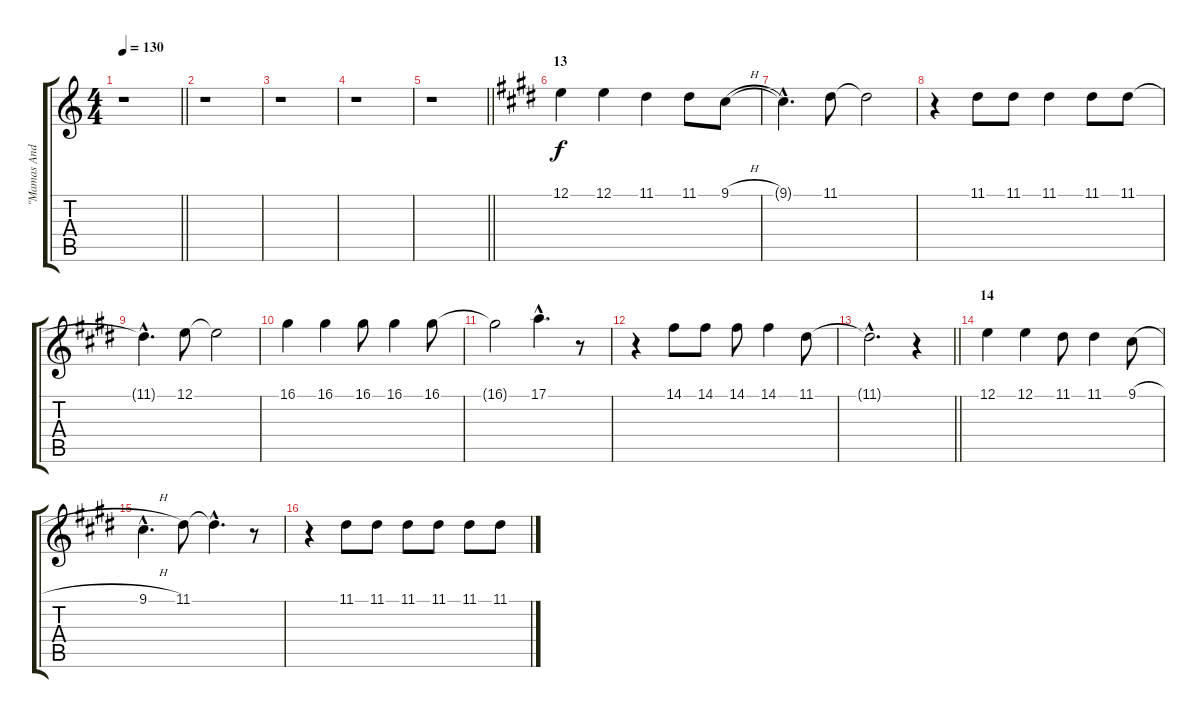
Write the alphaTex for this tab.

\track ("\"Mamas And The Papas\" voice" "\"Mamas And") {instrument piccolo}
\staff {score tabs}
\tuning (E4 B3 G3 D3 A2 E2) {hide}
\ts (4 4)
\tempo 130
\clef g2
\barLineRight lightlight
\ks c
r.1{dy f} |
r.1 |
r.1 |
r.1 |
\barLineRight lightlight
r.1 |
\section ("" "13")
\ks e
12.1.4 12.1.4 11.1.4 11.1.8 9.1{h}.8 |
9.1{hac t}.4{d} 11.1.8 11.1{t}.2 |
r.4 11.1.8 11.1.8 11.1.4 11.1.8 11.1.8 |
11.1{hac t}.4{d} 12.1.8 12.1{t}.2 |
16.1.4 16.1.4 16.1.8 16.1.4 16.1.8 |
16.1{t}.2 17.1{hac}.4{d} r.8 |
r.4 14.1.8 14.1.8 14.1.8 14.1.4 11.1.8 |
\barLineRight lightlight
11.1{hac t}.2{d} r.4 |
\section ("" "14")
12.1.4 12.1.4 11.1.8 11.1.4 9.1{h}.8 |
9.1{h hac}.4{d} 11.1.8 11.1{hac t}.4{d} r.8 |
r.4 11.1.8 11.1.8 11.1.8 11.1.8 11.1.8 11.1.8
